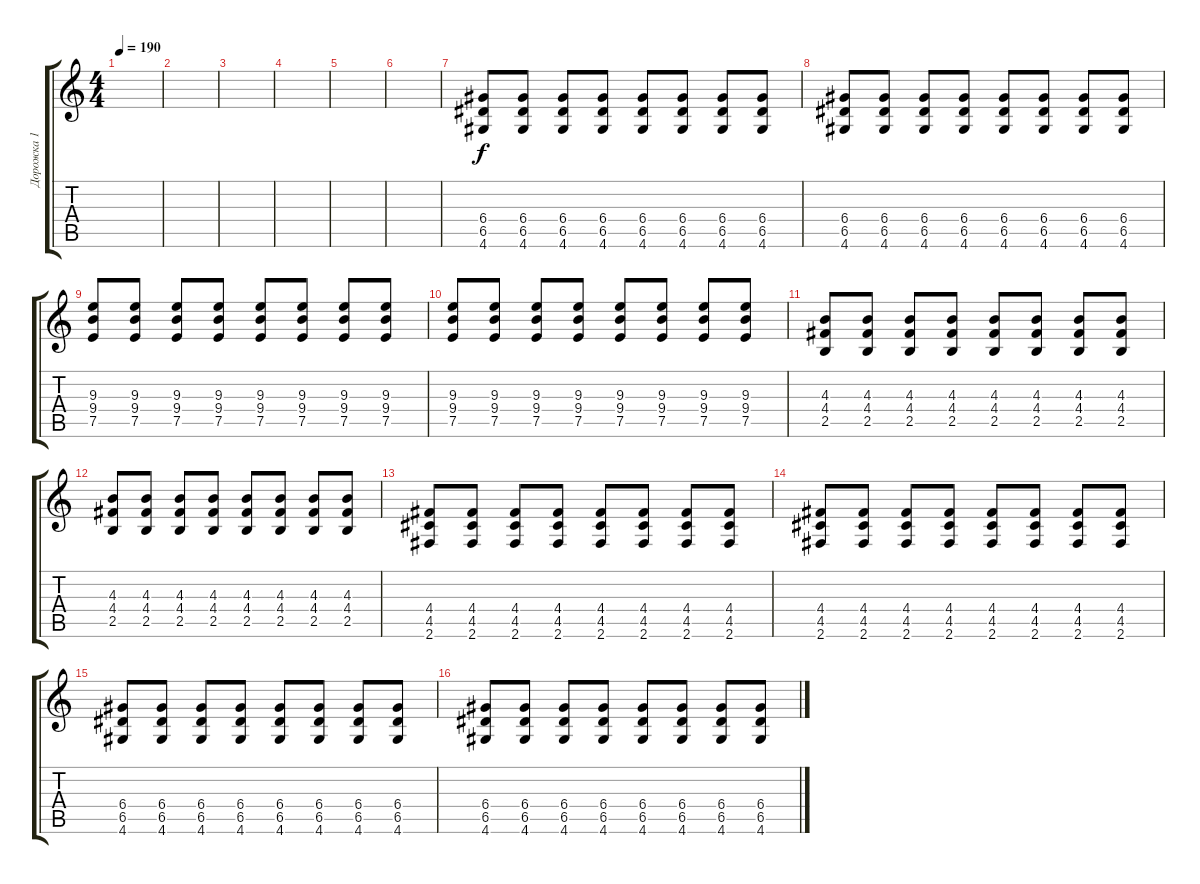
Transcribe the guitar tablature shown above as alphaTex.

\track ("Дорожка 1" "Дорожка 1") {instrument distortionguitar}
\staff {score tabs}
\tuning (E4 B3 G3 D3 A2 E2) {hide}
\ts (4 4)
\tempo 190
\clef g2
\ks c
|
|
|
|
|
|
(6.4 6.5 4.6).8 (6.4 6.5 4.6).8 (6.4 6.5 4.6).8 (6.4 6.5 4.6).8 (6.4 6.5 4.6).8 (6.4 6.5 4.6).8 (6.4 6.5 4.6).8 (6.4 6.5 4.6).8 |
(6.4 6.5 4.6).8 (6.4 6.5 4.6).8 (6.4 6.5 4.6).8 (6.4 6.5 4.6).8 (6.4 6.5 4.6).8 (6.4 6.5 4.6).8 (6.4 6.5 4.6).8 (6.4 6.5 4.6).8 |
(9.3 9.4 7.5).8 (9.3 9.4 7.5).8 (9.3 9.4 7.5).8 (9.3 9.4 7.5).8 (9.3 9.4 7.5).8 (9.3 9.4 7.5).8 (9.3 9.4 7.5).8 (9.3 9.4 7.5).8 |
(9.3 9.4 7.5).8 (9.3 9.4 7.5).8 (9.3 9.4 7.5).8 (9.3 9.4 7.5).8 (9.3 9.4 7.5).8 (9.3 9.4 7.5).8 (9.3 9.4 7.5).8 (9.3 9.4 7.5).8 |
(4.3 4.4 2.5).8 (4.3 4.4 2.5).8 (4.3 4.4 2.5).8 (4.3 4.4 2.5).8 (4.3 4.4 2.5).8 (4.3 4.4 2.5).8 (4.3 4.4 2.5).8 (4.3 4.4 2.5).8 |
(4.3 4.4 2.5).8 (4.3 4.4 2.5).8 (4.3 4.4 2.5).8 (4.3 4.4 2.5).8 (4.3 4.4 2.5).8 (4.3 4.4 2.5).8 (4.3 4.4 2.5).8 (4.3 4.4 2.5).8 |
(4.4 4.5 2.6).8 (4.4 4.5 2.6).8 (4.4 4.5 2.6).8 (4.4 4.5 2.6).8 (4.4 4.5 2.6).8 (4.4 4.5 2.6).8 (4.4 4.5 2.6).8 (4.4 4.5 2.6).8 |
(4.4 4.5 2.6).8 (4.4 4.5 2.6).8 (4.4 4.5 2.6).8 (4.4 4.5 2.6).8 (4.4 4.5 2.6).8 (4.4 4.5 2.6).8 (4.4 4.5 2.6).8 (4.4 4.5 2.6).8 |
(6.4 6.5 4.6).8 (6.4 6.5 4.6).8 (6.4 6.5 4.6).8 (6.4 6.5 4.6).8 (6.4 6.5 4.6).8 (6.4 6.5 4.6).8 (6.4 6.5 4.6).8 (6.4 6.5 4.6).8 |
(6.4 6.5 4.6).8 (6.4 6.5 4.6).8 (6.4 6.5 4.6).8 (6.4 6.5 4.6).8 (6.4 6.5 4.6).8 (6.4 6.5 4.6).8 (6.4 6.5 4.6).8 (6.4 6.5 4.6).8
